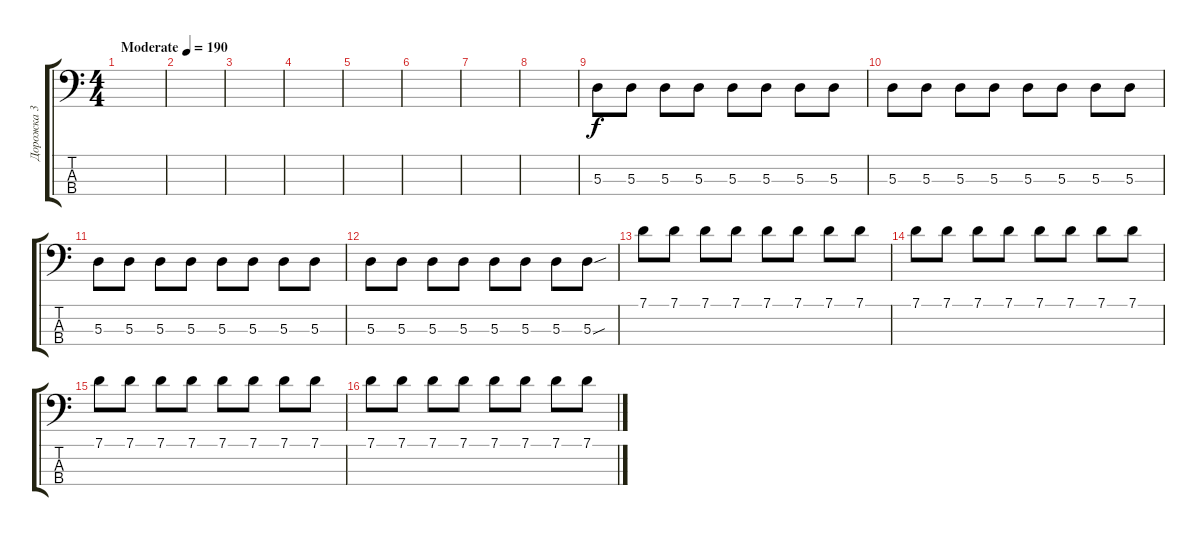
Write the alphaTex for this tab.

\track ("Дорожка 3" "Дорожка 3") {instrument electricbassfinger}
\staff {score tabs}
\tuning (G2 D2 A1 E1) {hide}
\ts (4 4)
\tempo (190 "Moderate")
\clef f4
\ks c
|
|
|
|
|
|
|
|
5.3.8 5.3.8 5.3.8 5.3.8 5.3.8 5.3.8 5.3.8 5.3.8 |
5.3.8 5.3.8 5.3.8 5.3.8 5.3.8 5.3.8 5.3.8 5.3.8 |
5.3.8 5.3.8 5.3.8 5.3.8 5.3.8 5.3.8 5.3.8 5.3.8 |
5.3.8 5.3.8 5.3.8 5.3.8 5.3.8 5.3.8 5.3.8 5.3{sou}.8 |
7.1.8 7.1.8 7.1.8 7.1.8 7.1.8 7.1.8 7.1.8 7.1.8 |
7.1.8 7.1.8 7.1.8 7.1.8 7.1.8 7.1.8 7.1.8 7.1.8 |
7.1.8 7.1.8 7.1.8 7.1.8 7.1.8 7.1.8 7.1.8 7.1.8 |
7.1.8 7.1.8 7.1.8 7.1.8 7.1.8 7.1.8 7.1.8 7.1.8
